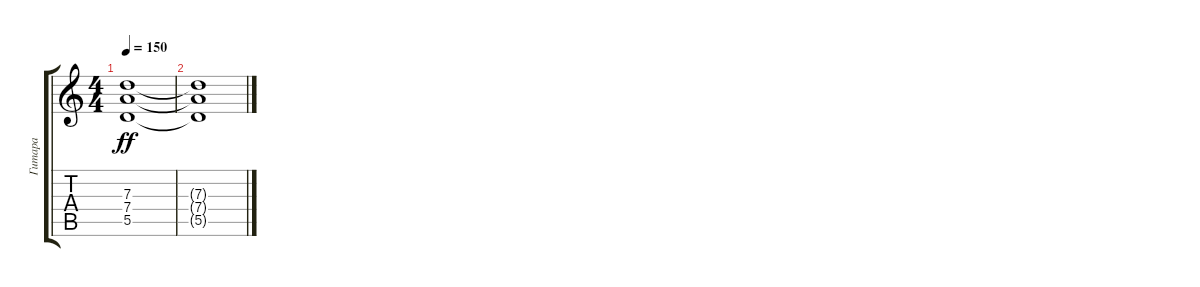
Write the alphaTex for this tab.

\track ("Гитара" "Гитара") {instrument acousticguitarsteel}
\staff {score tabs}
\tuning (E4 B3 G3 D3 A2 E2) {hide}
\ts (4 4)
\tempo 150
\clef g2
\ks c
(7.3 7.4 5.5).1{dy ff} |
(7.3{t} 7.4{t} 5.5{t}).1
